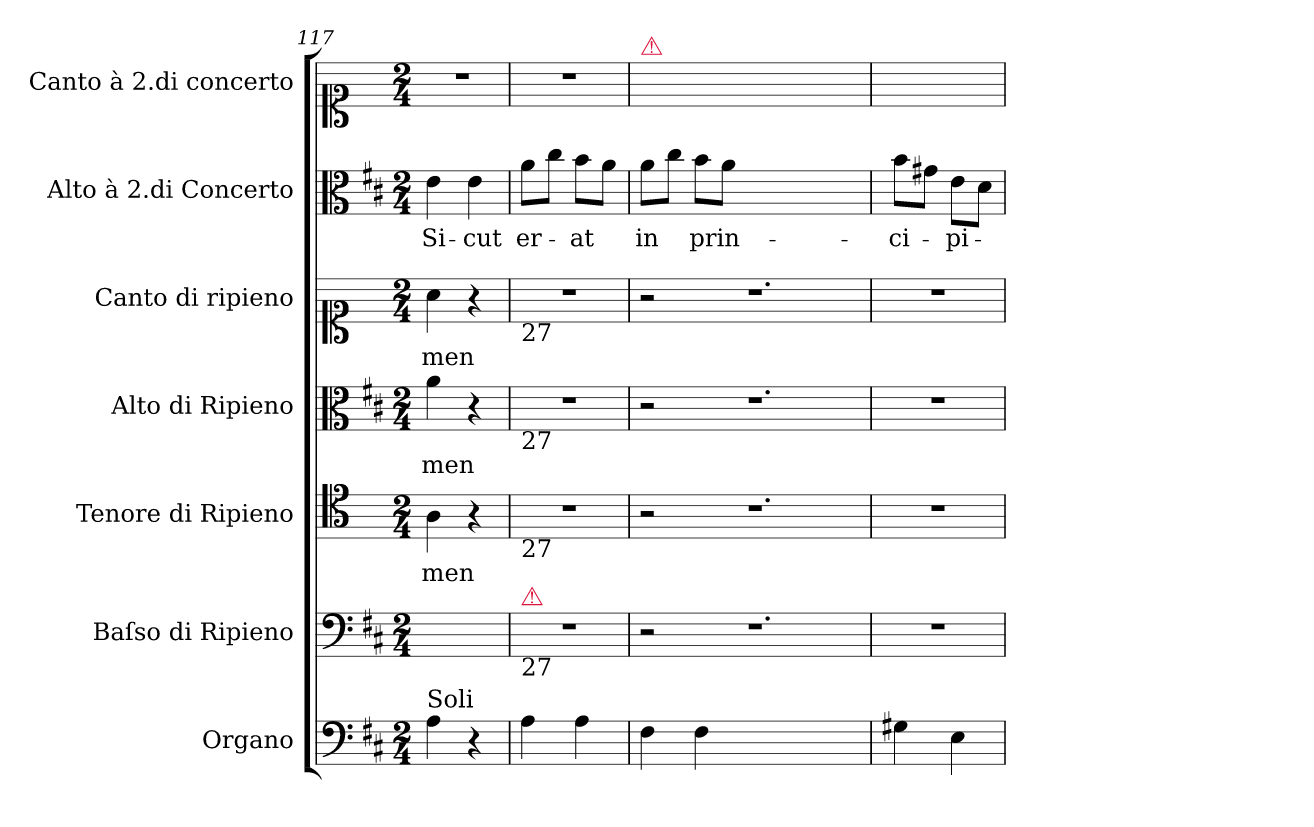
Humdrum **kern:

**kern	**kern	**kern	**text	**kern	**text	**kern	**text	**kern	**text	**kern
*part7	*part6	*part5	*part5	*part4	*part4	*part3	*part3	*part2	*part2	*part1
*staff7	*staff6	*staff5	*staff5	*staff4	*staff4	*staff3	*staff3	*staff2	*staff2	*staff1
*I"Organo	*I"Baſso di Ripieno	*I"Tenore di Ripieno	*	*I"Alto di Ripieno	*	*I"Canto di ripieno	*	*I"Alto à 2.di Concerto	*	*I"Canto à 2.di concerto
*I'org	*I'B rip	*I'T rip	*	*I'A rip	*	*	*	*I'A conc	*	*
*clefF4	*clefF4	*clefC4	*	*clefC3	*	*clefC1	*	*clefC3	*	*clefC1
*k[f#c#]	*k[f#c#]	*k[]	*	*k[f#c#]	*	*k[]	*	*k[f#c#]	*	*k[]
*M2/4	*M2/4	*M2/4	*	*M2/4	*	*M2/4	*	*M2/4	*	*M2/4
=117	=117	=117	=117	=117	=117	=117	=117	=117	=117	=117
!LO:TX:a:t=Soli	!	!	!	!	!	!	!	!	!	!
4A\	2ryy	4A\	-men	4a\	-men	4a\	-men	4e\	Si-	2r
4r	.	4r	.	4r	.	4r	.	4e\	-cut	.
=118	=118	=118	=118	=118	=118	=118	=118	=118	=118	=118
!	!	!	!	!	!	!LO:TX:b:t=27	!	!	!	!
!	!	!	!	!LO:TX:b:t=27	!	!	!	!	!	!
!	!	!LO:TX:b:t=27	!	!	!	!	!	!	!	!
!	!LO:TX:b:t=27	!	!	!	!	!	!	!	!	!
!	!LO:TX:a:color=crimson:t=⚠	!	!	!	!	!	!	!	!	!
4A\	2r	2r	.	2r	.	2r	.	8a\L	er-	2r
.	.	.	.	.	.	.	.	8cc#\J	.	.
4A\	.	.	.	.	.	.	.	8b\L	-at	.
.	.	.	.	.	.	.	.	8a\J	.	.
=119	=119	=119	=119	=119	=119	=119	=119	=119	=119	=119
!	!	!	!	!	!	!	!	!	!	!LO:TX:a:color=crimson:t=⚠
4F#\	2r	2r	.	2r	.	2r	.	8a\L	in	2ryy
.	.	.	.	.	.	.	.	8cc#\J	.	.
4F#\	.	.	.	.	.	.	.	8b\L	prin-	.
.	.	.	.	.	.	.	.	8a\J	.	.
1.ryy	1.r	1.r	.	1.r	.	1.r	.	1.ryy	.	1.ryy
=120	=120	=120	=120	=120	=120	=120	=120	=120	=120	=120
4G#X\	2r	2r	.	2r	.	2r	.	8b\L	-ci-	2ryy
.	.	.	.	.	.	.	.	8g#X\J	.	.
4E\	.	.	.	.	.	.	.	8e\L	-pi-	.
.	.	.	.	.	.	.	.	8d\J	.	.
=	=	=	=	=	=	=	=	=	=	=
*-	*-	*-	*-	*-	*-	*-	*-	*-	*-	*-
